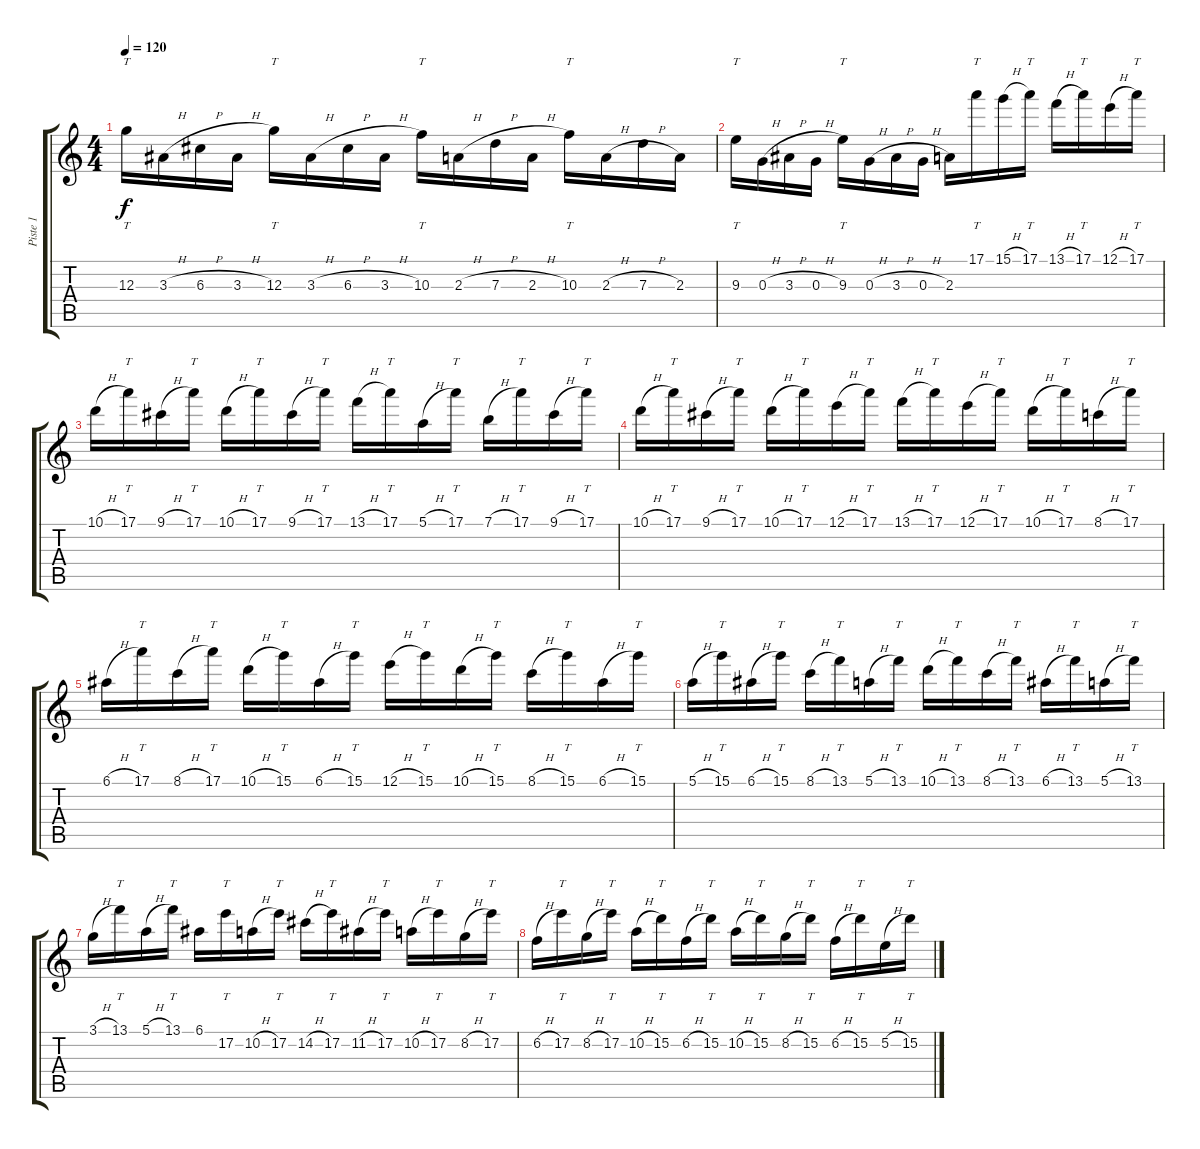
\track ("Piste 1" "Piste 1") {instrument overdrivenguitar}
\staff {score tabs}
\tuning (E4 B3 G3 D3 A2 E2) {hide}
\ts (4 4)
\tempo 120
\clef g2
\ks c
12.3.16{tt dy f} 3.3{h}.16 6.3{h}.16 3.3{h}.16 12.3.16{tt} 3.3{h}.16 6.3{h}.16 3.3{h}.16 10.3.16{tt} 2.3{h}.16 7.3{h}.16 2.3{h}.16 10.3.16{tt} 2.3{h}.16 7.3{h}.16 2.3.16 |
9.3.16{tt} 0.3{h}.16 3.3{h}.16 0.3{h}.16 9.3.16{tt} 0.3{h}.16 3.3{h}.16 0.3{h}.16 2.3.16 17.1.16{tt} 15.1{h}.16 17.1.16{tt} 13.1{h}.16 17.1.16{tt} 12.1{h}.16 17.1.16{tt} |
10.1{h}.16 17.1.16{tt} 9.1{h}.16 17.1.16{tt} 10.1{h}.16 17.1.16{tt} 9.1{h}.16 17.1.16{tt} 13.1{h}.16 17.1.16{tt} 5.1{h}.16 17.1.16{tt} 7.1{h}.16 17.1.16{tt} 9.1{h}.16 17.1.16{tt} |
10.1{h}.16 17.1.16{tt} 9.1{h}.16 17.1.16{tt} 10.1{h}.16 17.1.16{tt} 12.1{h}.16 17.1.16{tt} 13.1{h}.16 17.1.16{tt} 12.1{h}.16 17.1.16{tt} 10.1{h}.16 17.1.16{tt} 8.1{h}.16 17.1.16{tt} |
6.1{h}.16 17.1.16{tt} 8.1{h}.16 17.1.16{tt} 10.1{h}.16 15.1.16{tt} 6.1{h}.16 15.1.16{tt} 12.1{h}.16 15.1.16{tt} 10.1{h}.16 15.1.16{tt} 8.1{h}.16 15.1.16{tt} 6.1{h}.16 15.1.16{tt} |
5.1{h}.16 15.1.16{tt} 6.1{h}.16 15.1.16{tt} 8.1{h}.16 13.1.16{tt} 5.1{h}.16 13.1.16{tt} 10.1{h}.16 13.1.16{tt} 8.1{h}.16 13.1.16{tt} 6.1{h}.16 13.1.16{tt} 5.1{h}.16 13.1.16{tt} |
3.1{h}.16 13.1.16{tt} 5.1{h}.16 13.1.16{tt} 6.1.16 17.2.16{tt} 10.2{h}.16 17.2.16{tt} 14.2{h}.16 17.2.16{tt} 11.2{h}.16 17.2.16{tt} 10.2{h}.16 17.2.16{tt} 8.2{h}.16 17.2.16{tt} |
6.2{h}.16 17.2.16{tt} 8.2{h}.16 17.2.16{tt} 10.2{h}.16 15.2.16{tt} 6.2{h}.16 15.2.16{tt} 10.2{h}.16 15.2.16{tt} 8.2{h}.16 15.2.16{tt} 6.2{h}.16 15.2.16{tt} 5.2{h}.16 15.2.16{tt}
